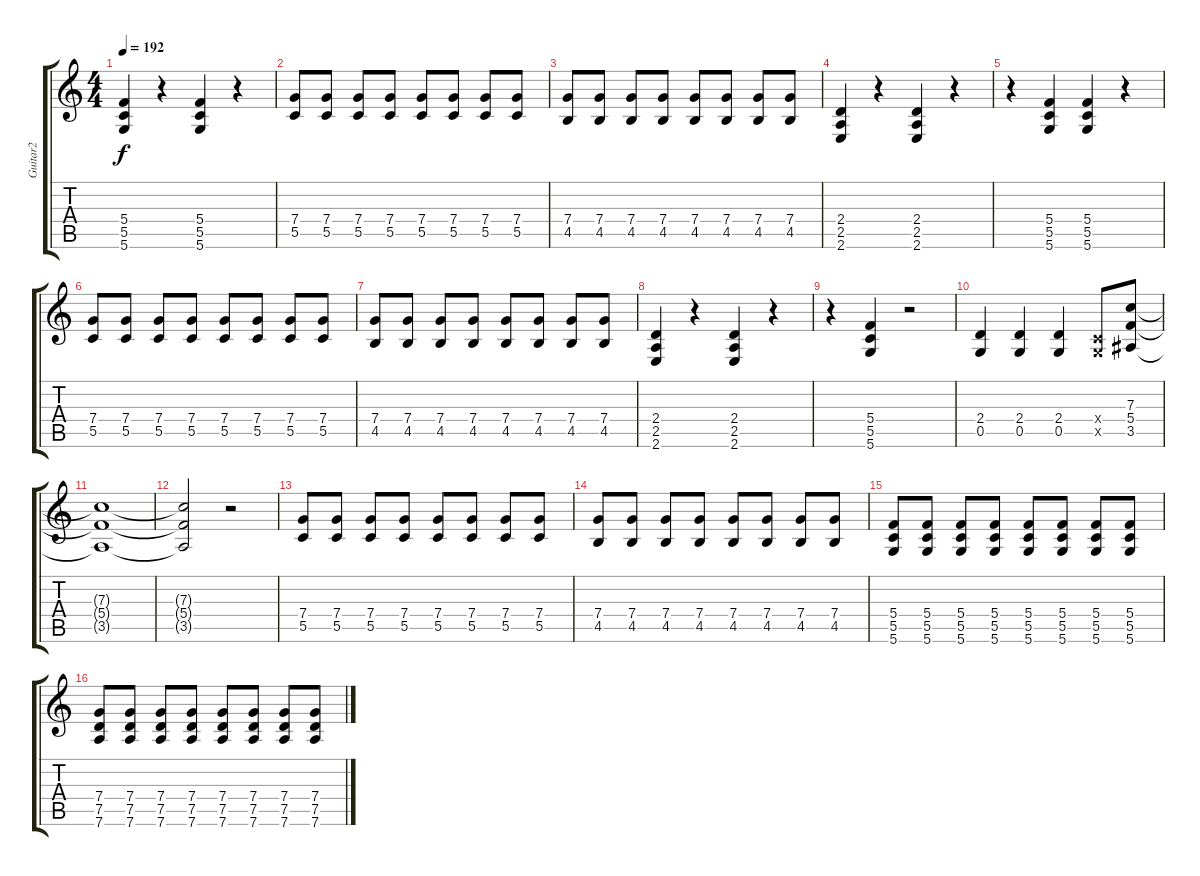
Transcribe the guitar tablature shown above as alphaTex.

\track ("Guitar2" "Guitar2") {instrument distortionguitar}
\staff {score tabs}
\tuning (D4 A3 F3 C3 G2 D2) {hide}
\ts (4 4)
\tempo 192
\clef g2
\ks c
(5.4 5.5 5.6).4{dy f} r.4 (5.4 5.5 5.6).4 r.4 |
(7.4 5.5).8 (7.4 5.5).8 (7.4 5.5).8 (7.4 5.5).8 (7.4 5.5).8 (7.4 5.5).8 (7.4 5.5).8 (7.4 5.5).8 |
(7.4 4.5).8 (7.4 4.5).8 (7.4 4.5).8 (7.4 4.5).8 (7.4 4.5).8 (7.4 4.5).8 (7.4 4.5).8 (7.4 4.5).8 |
(2.4 2.5 2.6).4 r.4 (2.4 2.5 2.6).4 r.4 |
r.4 (5.4 5.5 5.6).4 (5.4 5.5 5.6).4 r.4 |
(7.4 5.5).8 (7.4 5.5).8 (7.4 5.5).8 (7.4 5.5).8 (7.4 5.5).8 (7.4 5.5).8 (7.4 5.5).8 (7.4 5.5).8 |
(7.4 4.5).8 (7.4 4.5).8 (7.4 4.5).8 (7.4 4.5).8 (7.4 4.5).8 (7.4 4.5).8 (7.4 4.5).8 (7.4 4.5).8 |
(2.4 2.5 2.6).4 r.4 (2.4 2.5 2.6).4 r.4 |
r.4 (5.4 5.5 5.6).4 r.2 |
(2.4 0.5).4 (2.4 0.5).4 (2.4 0.5).4 (0.4{x} 0.5{x}).8 (7.3 5.4 3.5).8 |
(7.3{t} 5.4{t} 3.5{t}).1 |
(7.3{t} 5.4{t} 3.5{t}).2 r.2 |
(7.4 5.5).8 (7.4 5.5).8 (7.4 5.5).8 (7.4 5.5).8 (7.4 5.5).8 (7.4 5.5).8 (7.4 5.5).8 (7.4 5.5).8 |
(7.4 4.5).8 (7.4 4.5).8 (7.4 4.5).8 (7.4 4.5).8 (7.4 4.5).8 (7.4 4.5).8 (7.4 4.5).8 (7.4 4.5).8 |
(5.4 5.5 5.6).8 (5.4 5.5 5.6).8 (5.4 5.5 5.6).8 (5.4 5.5 5.6).8 (5.4 5.5 5.6).8 (5.4 5.5 5.6).8 (5.4 5.5 5.6).8 (5.4 5.5 5.6).8 |
(7.4 7.5 7.6).8 (7.4 7.5 7.6).8 (7.4 7.5 7.6).8 (7.4 7.5 7.6).8 (7.4 7.5 7.6).8 (7.4 7.5 7.6).8 (7.4 7.5 7.6).8 (7.4 7.5 7.6).8
